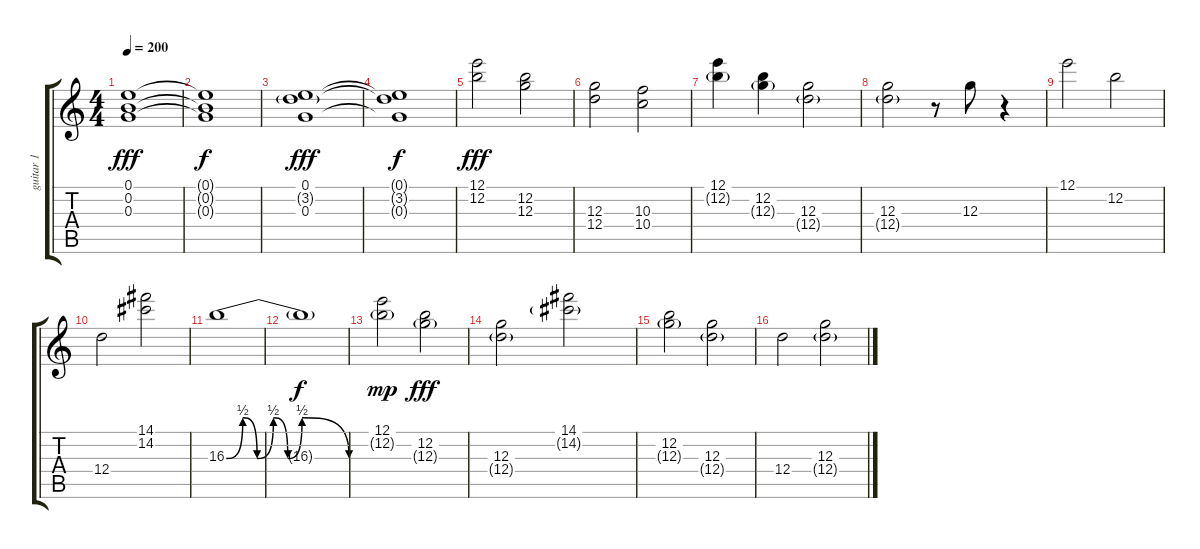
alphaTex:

\track ("guitar 1" "guitar 1") {instrument electricguitarmuted}
\staff {score tabs}
\tuning (E4 B3 G3 D3 A2 E2) {hide}
\ts (4 4)
\tempo 200
\clef g2
\ks c
(0.1 0.2 0.3).1{dy fff} |
(0.1{t} 0.2{t} 0.3{t}).1{dy f} |
(0.1 3.2{g} 0.3).1{dy fff} |
(0.1{t} 3.2{t} 0.3{t}).1{dy f} |
(12.1 12.2).2{dy fff} (12.2 12.3).2 |
(12.3 12.4).2 (10.3 10.4).2 |
(12.1 12.2{g}).4 (12.2 12.3{g}).4 (12.3 12.4{g}).2 |
(12.3 12.4{g}).2 r.8 12.3.8 r.4 |
12.1.2 12.2.2 |
12.4.2 (14.1 14.2).2 |
16.3{be (custom 0 0 8 2 15 0 23 2 30 0 37 2 60 0)}.1 |
16.3{t}.1{dy f} |
(12.1 12.2{g}).2{dy mp} (12.2 12.3{g}).2{dy fff} |
(12.3 12.4{g}).2 (14.1 14.2{g}).2 |
(12.2 12.3{g}).2 (12.3 12.4{g}).2 |
12.4.2 (12.3 12.4{g}).2
